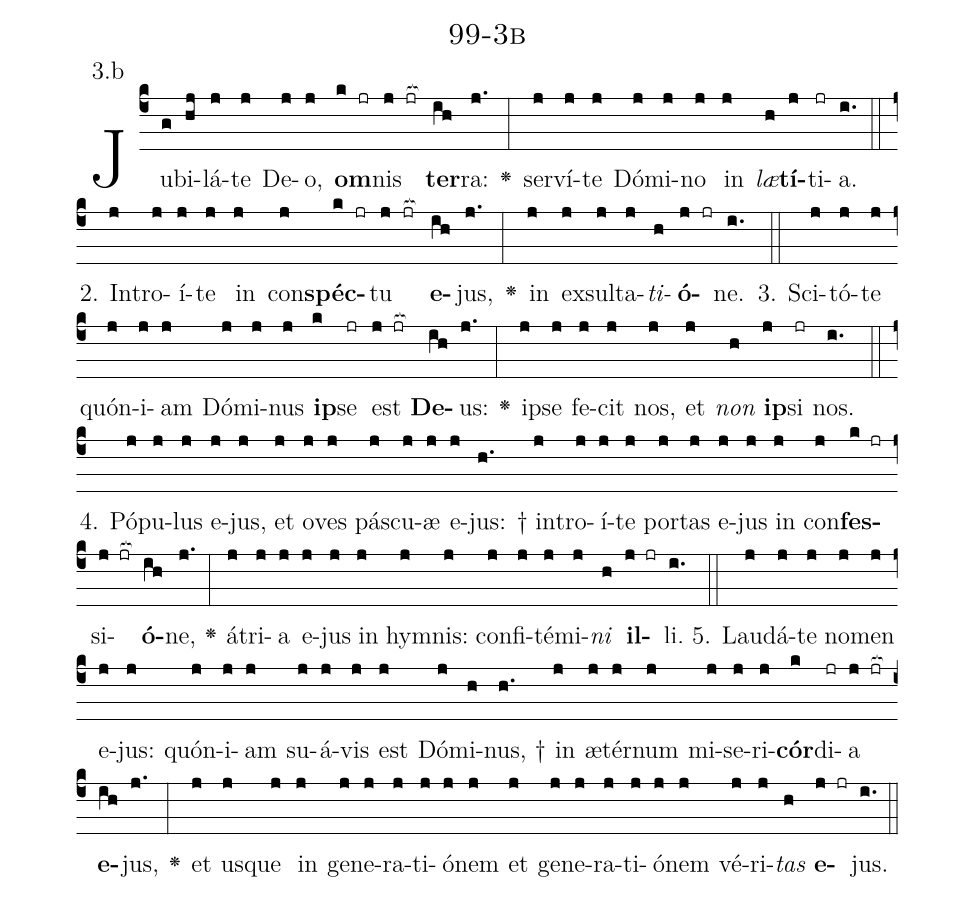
name: 99-3b;
annotation: 3.b;
%%
(c4)Ju(g)bi(hj)lá(j)te(j) De(j)o,(j) <b>om</b>(k jr)nis(j jr[ocb:1{]) <b>ter</b>(ih[ocb:0}])ra:(j.) <v>\greheightstar</v>(:) ser(j)ví(j)te(j) Dó(j)mi(j)no(j) in(j) <i>læ</i>(h)<b>tí</b>(j)ti(jr)a.(i.) (::)
2. In(j)tro(j)í(j)te(j) in(j) con(j)<b>spéc</b>(k jr)tu(j jr[ocb:1{]) <b>e</b>(ih[ocb:0}])jus,(j.) <v>\greheightstar</v>(:) in(j) ex(j)sul(j)ta(j)<i>ti</i>(h)<b>ó</b>(j jr)ne.(i.) (::)
3. Sci(j)tó(j)te(j) quón(j)i(j)am(j) Dó(j)mi(j)nus(j) <b>ip</b>(k)se(jr) est(j jr[ocb:1{]) <b>De</b>(ih[ocb:0}])us:(j.) <v>\greheightstar</v>(:) ip(j)se(j) fe(j)cit(j) nos,(j) et(j) <i>non</i>(h) <b>ip</b>(j)si(jr) nos.(i.) (::)
4. Pó(j)pu(j)lus(j) e(j)jus,(j) et(j) o(j)ves(j) pás(j)cu(j)æ(j) e(j)jus: †(h.) in(j)tro(j)í(j)te(j) por(j)tas(j) e(j)jus(j) in(j) con(j)<b>fes</b>(k jr)si(j jr[ocb:1{])<b>ó</b>(ih[ocb:0}])ne,(j.) <v>\greheightstar</v>(:) á(j)tri(j)a(j) e(j)jus(j) in(j) hym(j)nis:(j) con(j)fi(j)té(j)mi(j)<i>ni</i>(h) <b>il</b>(j jr)li.(i.) (::)
5. Lau(j)dá(j)te(j) no(j)men(j) e(j)jus:(j) quón(j)i(j)am(j) su(j)á(j)vis(j) est(j) Dó(j)mi(h)nus, †(h.) in(j) æ(j)tér(j)num(j) mi(j)se(j)ri(j)<b>cór</b>(k)di(jr)a(j jr[ocb:1{]) <b>e</b>(ih[ocb:0}])jus,(j.) <v>\greheightstar</v>(:) et(j) us(j)que(j) in(j) ge(j)ne(j)ra(j)ti(j)ó(j)nem(j) et(j) ge(j)ne(j)ra(j)ti(j)ó(j)nem(j) vé(j)ri(j)<i>tas</i>(h) <b>e</b>(j jr)jus.(i.) (::)
